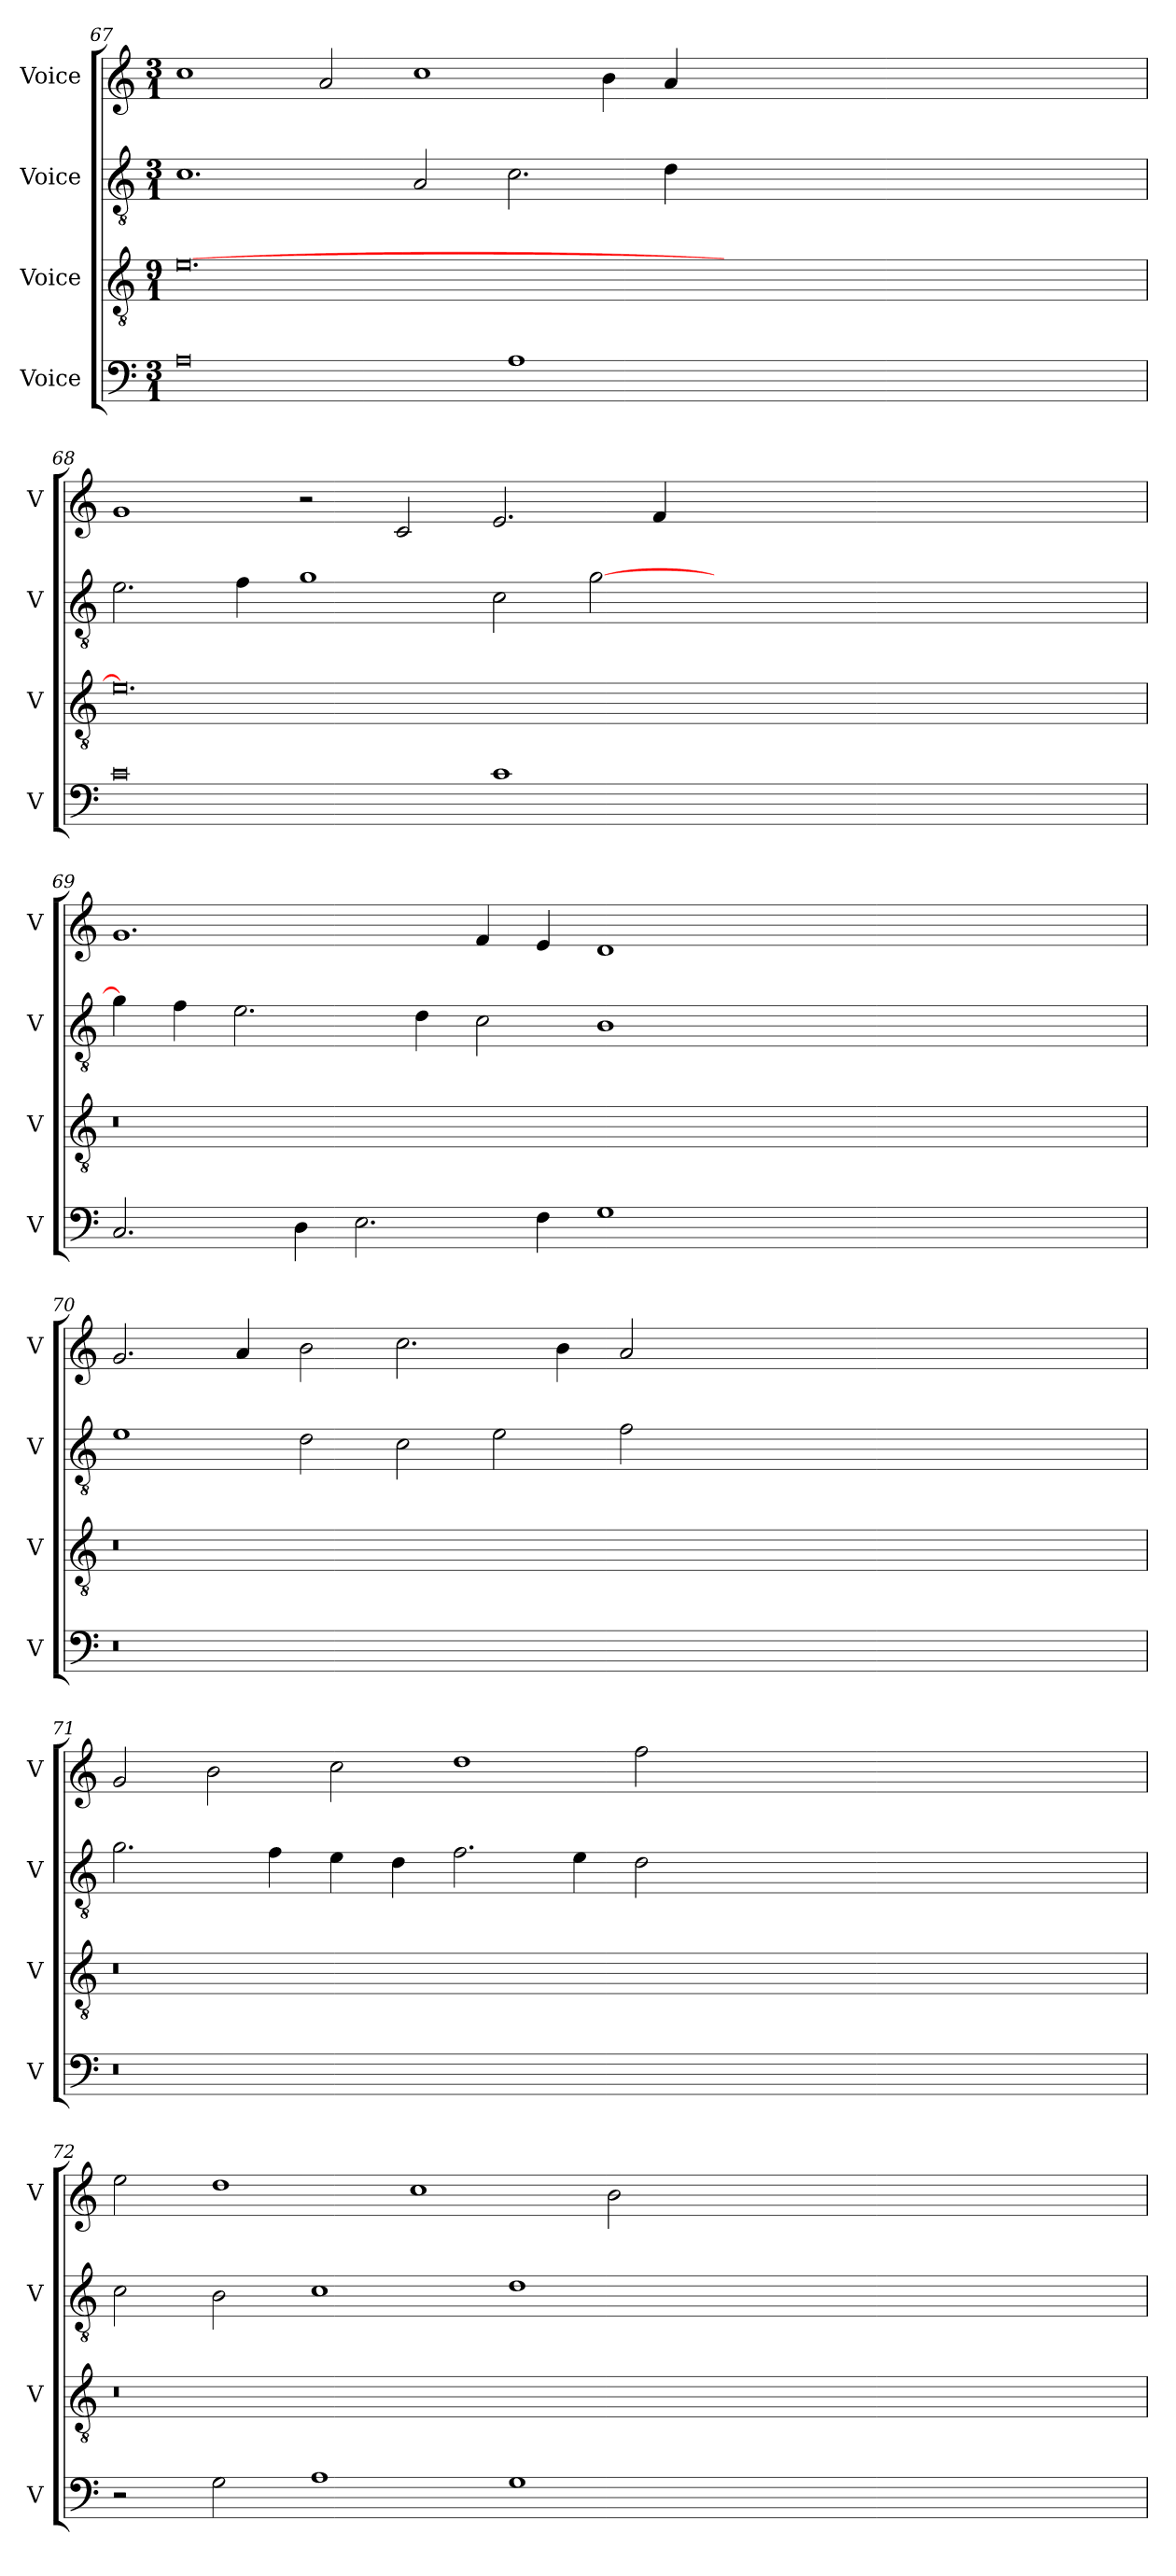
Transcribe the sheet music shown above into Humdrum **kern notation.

**kern	**kern	**kern	**kern
*part4	*part3	*part2	*part1
*staff4	*staff3	*staff2	*staff1
*I"Voice	*I"Voice	*I"Voice	*I"Voice
*I'V	*I'V	*I'V	*I'V
!!LO:PB:g=z
*clefF4	*clefGv2	*clefGv2	*clefG2
*k[]	*k[]	*k[]	*k[]
*M3/1	*M9/1	*M3/1	*M3/1
=67	=67	=67	=67
0A	[0.e	1.c	1cc
.	.	.	2a/
.	.	2A/	1cc
1A	.	2.c\	.
.	.	.	4b\
.	.	4d\	4a/
00.ryy	00.ryy	00.ryy	00.ryy
!!LO:LB:g=z
=68	=68	=68	=68
0c	0.e]	2.e\	1g
.	.	4f\	.
.	.	1g	2r
.	.	.	2c/
1c	.	2c\	2.e/
.	.	[2g\	.
.	.	.	4f/
00.ryy	00.ryy	00.ryy	00.ryy
!!LO:LB:g=z
=69	=69	=69	=69
2.C/	0.r	4g\]	1.g
.	.	4f\	.
.	.	2.e\	.
4D\	.	.	.
2.E\	.	.	.
.	.	4d\	.
.	.	2c\	4f/
4F\	.	.	4e/
1G	.	1B	1d
00.ryy	00.ryy	00.ryy	00.ryy
!!LO:LB:g=z
=70	=70	=70	=70
0.r	0.r	1e	2.g/
.	.	.	4a/
.	.	2d\	2b\
.	.	2c\	2.cc\
.	.	2e\	.
.	.	.	4b\
.	.	2f\	2a/
00.ryy	00.ryy	00.ryy	00.ryy
!!LO:PB:g=z
=71	=71	=71	=71
0.r	0.r	2.g\	2g/
.	.	.	2b\
.	.	4f\	.
.	.	4e\	2cc\
.	.	4d\	.
.	.	2.f\	1dd
.	.	4e\	.
.	.	2d\	2ff\
00.ryy	00.ryy	00.ryy	00.ryy
!!LO:LB:g=z
=72	=72	=72	=72
2r	0.r	2c\	2ee\
2G\	.	2B\	1dd
1A	.	1c	.
.	.	.	1cc
1G	.	1d	.
.	.	.	2b\
00.ryy	00.ryy	00.ryy	00.ryy
=	=	=	=
*-	*-	*-	*-
